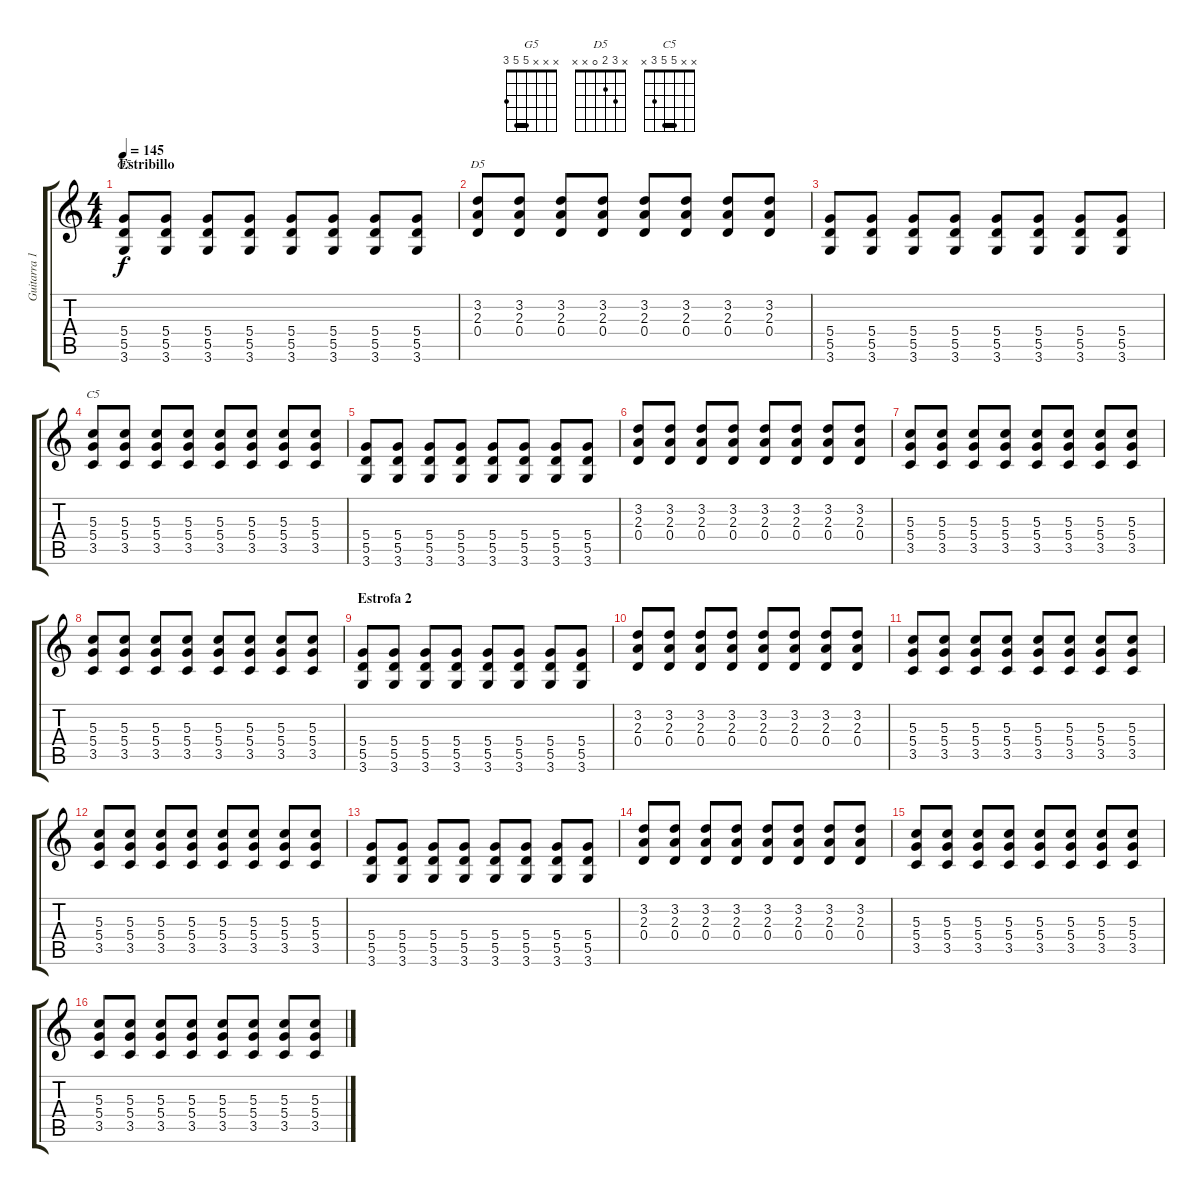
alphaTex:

\track ("Guitarra 1" "Guitarra 1") {instrument distortionguitar}
\staff {score tabs}
\tuning (E4 B3 G3 D3 A2 E2) {hide}
\chord ("G5" x x x 5 5 3) {barre 5}
\chord ("D5" x 3 2 0 x x)
\chord ("C5" x x 5 5 3 x) {barre 5}
\ts (4 4)
\section ("" "Estribillo")
\tempo 145
\clef g2
\ks c
(5.4 5.5 3.6).8{ch "G5" dy f} (5.4 5.5 3.6).8 (5.4 5.5 3.6).8 (5.4 5.5 3.6).8 (5.4 5.5 3.6).8 (5.4 5.5 3.6).8 (5.4 5.5 3.6).8 (5.4 5.5 3.6).8 |
(3.2 2.3 0.4).8{ch "D5"} (3.2 2.3 0.4).8 (3.2 2.3 0.4).8 (3.2 2.3 0.4).8 (3.2 2.3 0.4).8 (3.2 2.3 0.4).8 (3.2 2.3 0.4).8 (3.2 2.3 0.4).8 |
(5.4 5.5 3.6).8 (5.4 5.5 3.6).8 (5.4 5.5 3.6).8 (5.4 5.5 3.6).8 (5.4 5.5 3.6).8 (5.4 5.5 3.6).8 (5.4 5.5 3.6).8 (5.4 5.5 3.6).8 |
(5.3 5.4 3.5).8{ch "C5"} (5.3 5.4 3.5).8 (5.3 5.4 3.5).8 (5.3 5.4 3.5).8 (5.3 5.4 3.5).8 (5.3 5.4 3.5).8 (5.3 5.4 3.5).8 (5.3 5.4 3.5).8 |
(5.4 5.5 3.6).8 (5.4 5.5 3.6).8 (5.4 5.5 3.6).8 (5.4 5.5 3.6).8 (5.4 5.5 3.6).8 (5.4 5.5 3.6).8 (5.4 5.5 3.6).8 (5.4 5.5 3.6).8 |
(3.2 2.3 0.4).8 (3.2 2.3 0.4).8 (3.2 2.3 0.4).8 (3.2 2.3 0.4).8 (3.2 2.3 0.4).8 (3.2 2.3 0.4).8 (3.2 2.3 0.4).8 (3.2 2.3 0.4).8 |
(5.3 5.4 3.5).8 (5.3 5.4 3.5).8 (5.3 5.4 3.5).8 (5.3 5.4 3.5).8 (5.3 5.4 3.5).8 (5.3 5.4 3.5).8 (5.3 5.4 3.5).8 (5.3 5.4 3.5).8 |
(5.3 5.4 3.5).8 (5.3 5.4 3.5).8 (5.3 5.4 3.5).8 (5.3 5.4 3.5).8 (5.3 5.4 3.5).8 (5.3 5.4 3.5).8 (5.3 5.4 3.5).8 (5.3 5.4 3.5).8 |
\section ("" "Estrofa 2")
(5.4 5.5 3.6).8 (5.4 5.5 3.6).8 (5.4 5.5 3.6).8 (5.4 5.5 3.6).8 (5.4 5.5 3.6).8 (5.4 5.5 3.6).8 (5.4 5.5 3.6).8 (5.4 5.5 3.6).8 |
(3.2 2.3 0.4).8 (3.2 2.3 0.4).8 (3.2 2.3 0.4).8 (3.2 2.3 0.4).8 (3.2 2.3 0.4).8 (3.2 2.3 0.4).8 (3.2 2.3 0.4).8 (3.2 2.3 0.4).8 |
(5.3 5.4 3.5).8 (5.3 5.4 3.5).8 (5.3 5.4 3.5).8 (5.3 5.4 3.5).8 (5.3 5.4 3.5).8 (5.3 5.4 3.5).8 (5.3 5.4 3.5).8 (5.3 5.4 3.5).8 |
(5.3 5.4 3.5).8 (5.3 5.4 3.5).8 (5.3 5.4 3.5).8 (5.3 5.4 3.5).8 (5.3 5.4 3.5).8 (5.3 5.4 3.5).8 (5.3 5.4 3.5).8 (5.3 5.4 3.5).8 |
(5.4 5.5 3.6).8 (5.4 5.5 3.6).8 (5.4 5.5 3.6).8 (5.4 5.5 3.6).8 (5.4 5.5 3.6).8 (5.4 5.5 3.6).8 (5.4 5.5 3.6).8 (5.4 5.5 3.6).8 |
(3.2 2.3 0.4).8 (3.2 2.3 0.4).8 (3.2 2.3 0.4).8 (3.2 2.3 0.4).8 (3.2 2.3 0.4).8 (3.2 2.3 0.4).8 (3.2 2.3 0.4).8 (3.2 2.3 0.4).8 |
(5.3 5.4 3.5).8 (5.3 5.4 3.5).8 (5.3 5.4 3.5).8 (5.3 5.4 3.5).8 (5.3 5.4 3.5).8 (5.3 5.4 3.5).8 (5.3 5.4 3.5).8 (5.3 5.4 3.5).8 |
(5.3 5.4 3.5).8 (5.3 5.4 3.5).8 (5.3 5.4 3.5).8 (5.3 5.4 3.5).8 (5.3 5.4 3.5).8 (5.3 5.4 3.5).8 (5.3 5.4 3.5).8 (5.3 5.4 3.5).8
